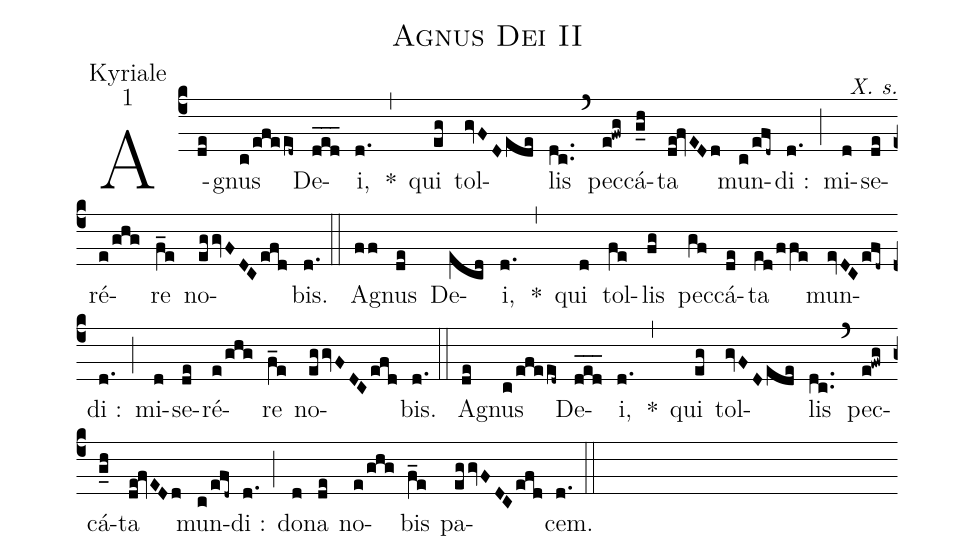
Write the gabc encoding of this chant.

name:Agnus Dei II;
office-part:Kyriale;
mode:1;
commentary:X. s.;
%%
(c4) A(de)gnus(c/efeed~) De(d_e_d_)i,(d.) <clear>*(,) qui(eg) tol(gvFDede)lis(dc..) (`) pec(e!fwg)cá(g_h)ta(de!fvEDd) mun(c/efd~)di :(d.) (;) mi(d)se(de)ré(e/ghg)re(f_e) no(eggvFDCefd)bis.(d.) (::)
A(ff)gnus(de) De(ecd)i,(d.) <clear>*(,) qui(d) tol(fe)lis(fg) pec(gf)cá(de)ta(ed/ffe) mun(evDCefd~)di :(d.) (;) mi(d)se(de)ré(e/ghg)re(f_e) no(eggvFDCefd)bis.(d.) (::)
A(de)gnus(c/efeed~) De(d_e_d_)i,(d.) <clear>*(,) qui(eg) tol(gvFDede)lis(dc..) (`) pec(e!fwg)cá(g_h)ta(de!fvEDd) mun(c/efd~)di :(d.) (;) do(d)na(de) no(e/ghg)bis(f_e) pa(eggvFDCefd)cem.(d.) (::)
